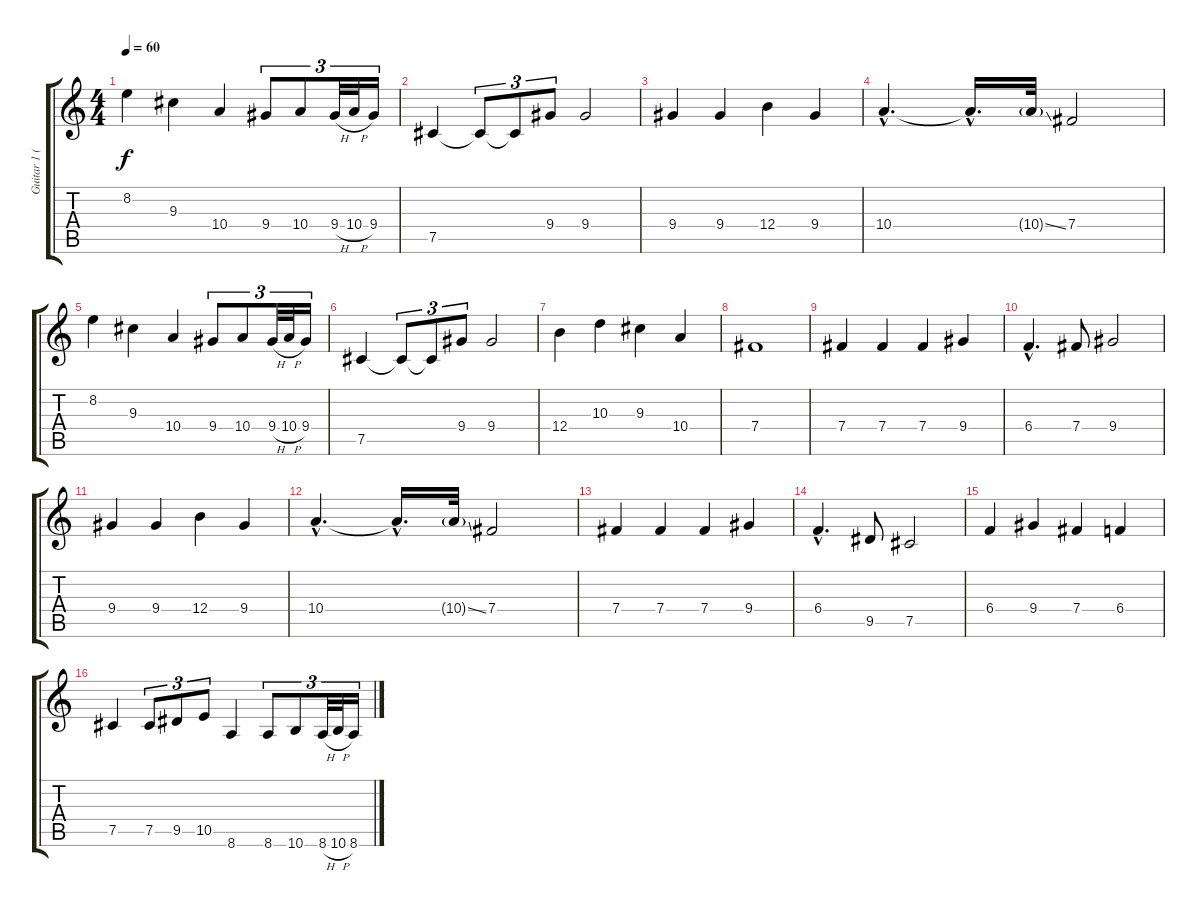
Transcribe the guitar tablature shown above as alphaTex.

\track ("Guitar 1 (Distortion)" "Guitar 1 (") {instrument distortionguitar}
\staff {score tabs}
\tuning (Db4 Ab3 E3 B2 Gb2 Db2) {hide}
\ts (4 4)
\tempo 60
\clef g2
\ks c
8.2.4{dy f} 9.3.4 10.4.4 9.4.8{tu (3 2)} 10.4.8{tu (3 2)} 9.4{h}.32{tu (3 2)} 10.4{h}.32{tu (3 2)} 9.4.16{tu (3 2)} |
7.5.4 7.5{t}.8{tu (3 2)} 7.5{t}.8{tu (3 2)} 9.4.8{tu (3 2)} 9.4.2 |
9.4.4 9.4.4 12.4.4 9.4.4 |
10.4{hac}.4{d} 10.4{hac t}.16{d} 10.4{ss g}.32 7.4.2 |
8.2.4 9.3.4 10.4.4 9.4.8{tu (3 2)} 10.4.8{tu (3 2)} 9.4{h}.32{tu (3 2)} 10.4{h}.32{tu (3 2)} 9.4.16{tu (3 2)} |
7.5.4 7.5{t}.8{tu (3 2)} 7.5{t}.8{tu (3 2)} 9.4.8{tu (3 2)} 9.4.2 |
12.4.4 10.3.4 9.3.4 10.4.4 |
7.4.1 |
7.4.4 7.4.4 7.4.4 9.4.4 |
6.4{hac}.4{d} 7.4.8 9.4.2 |
9.4.4 9.4.4 12.4.4 9.4.4 |
10.4{hac}.4{d} 10.4{hac t}.16{d} 10.4{ss g}.32 7.4.2 |
7.4.4 7.4.4 7.4.4 9.4.4 |
6.4{hac}.4{d} 9.5.8 7.5.2 |
6.4.4 9.4.4 7.4.4 6.4.4 |
7.5.4 7.5.8{tu (3 2)} 9.5.8{tu (3 2)} 10.5.8{tu (3 2)} 8.6.4 8.6.8{tu (3 2)} 10.6.8{tu (3 2)} 8.6{h}.32{tu (3 2)} 10.6{h}.32{tu (3 2)} 8.6.16{tu (3 2)}
